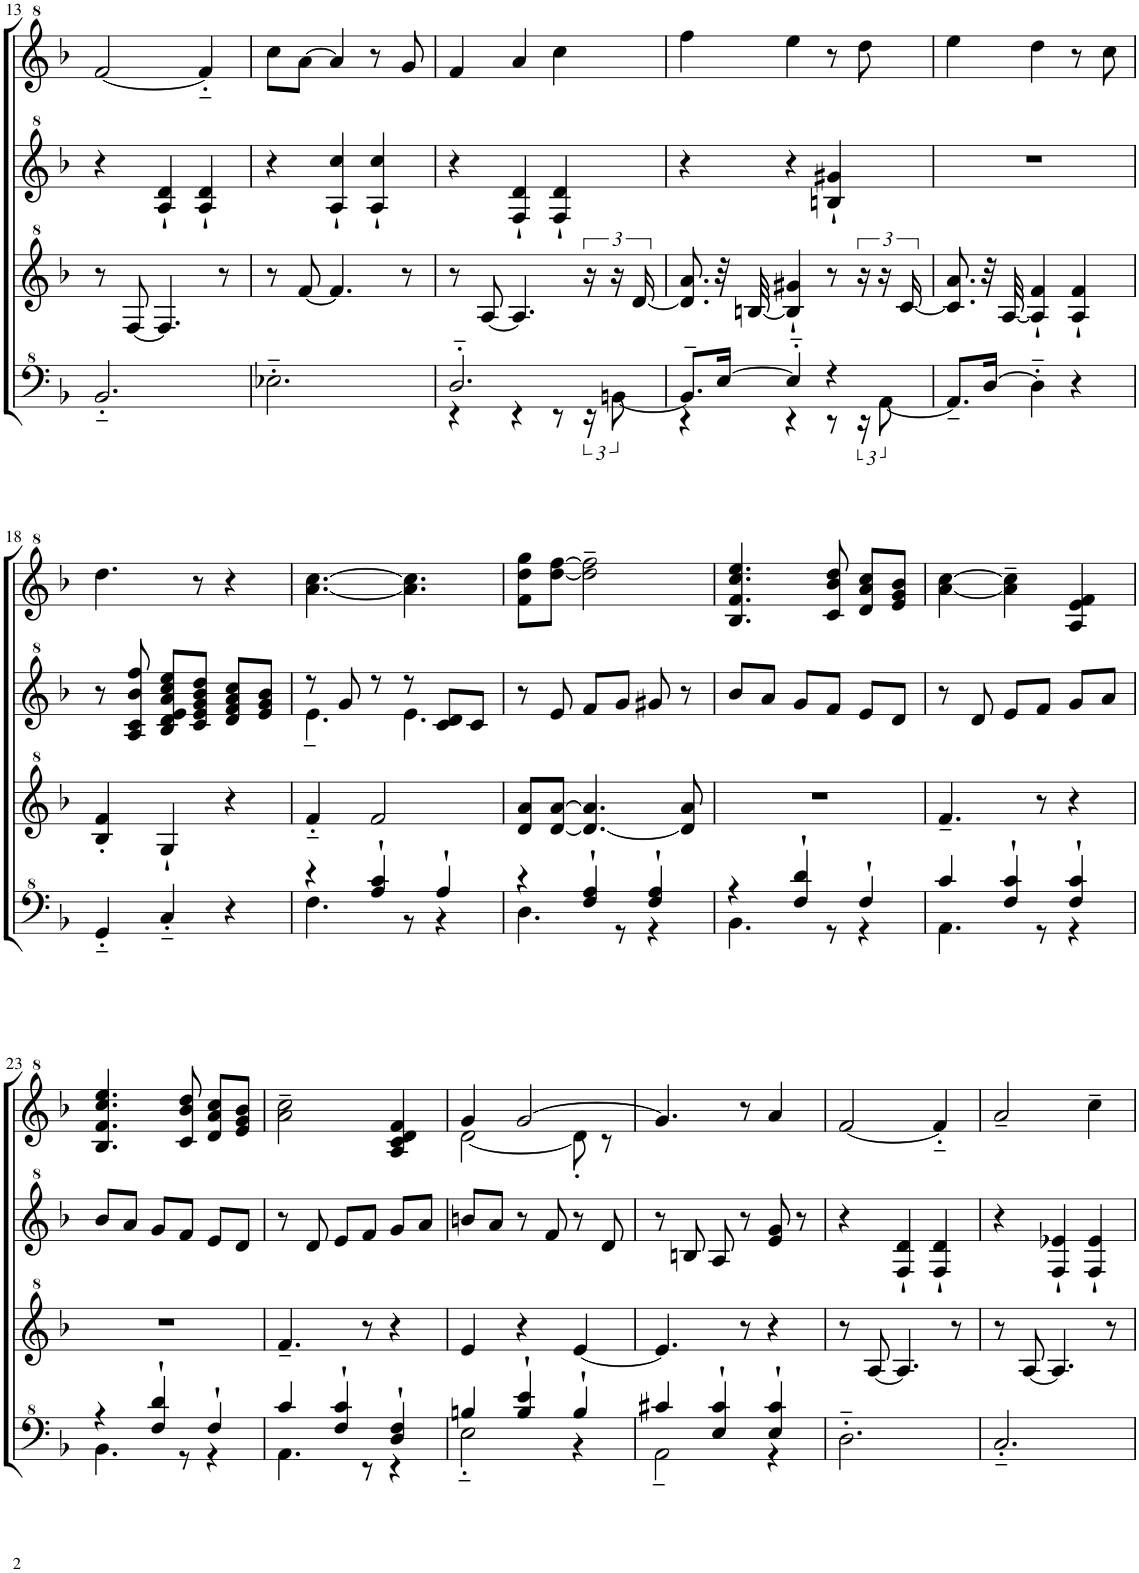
**kern	**kern	**kern	**kern
*part1	*part1	*part1	*part1
*staff4	*staff3	*staff2	*staff1
*I"Model III	*	*	*
!!LO:PB:g=z
*clefF^4	*clefG^2	*clefG^2	*clefG^2
*k[b-]	*k[b-]	*k[b-]	*k[b-]
*M3/4	*M3/4	*M3/4	*M3/4
=13	=13	=13	=13
2.B-'~/	8r	4r	[2ff/
.	[8f/	.	.
.	4.f/]	4a/` 4dd/`	.
.	.	4a/` 4dd/`	4ff'~/]
.	8r	.	.
=14	=14	=14	=14
2.e-X'~\	8r	4r	8ccc\L
.	[8ff/	.	[8aa\J
.	4.ff/]	4a/` 4ccc/`	4aa/]
.	.	4a/` 4ccc/`	8r
.	8r	.	8gg/
=15	=15	=15	=15
*^	*	*	*
2.d'~/	4r	8r	4r	4ff/
.	.	[8a/	.	.
.	4r	4.a/]	4f/` 4dd/`	4aa/
.	8r	.	4f/` 4dd/`	4ccc\
.	24r	24r	.	.
.	[12Bn\	24r	.	.
.	.	[24dd/	.	.
=16	=16	=16	=16	=16
8.B~/L]	4r	8.dd/] 8.aa/	4r	4fff\
[16e/Jk	.	32r	.	.
.	.	[32bn/	.	.
4e'~/]	4r	4b/]` 4gg#X/`	4r	4eee\
4r	8r	8r	4bn/` 4gg#X/`	8r
.	24r	24r	.	8ddd\
.	[12A\	24r	.	.
.	.	[24cc/	.	.
*v	*v	*	*	*
=17	=17	=17	=17
8.A~/L]	8.cc/] 8.aa/	2.r	4eee\
[16d/Jk	32r	.	.
.	[32a/	.	.
4d'~\]	4a/]` 4ff/`	.	4ddd\
4r	4a/` 4ff/`	.	8r
.	.	.	8ccc\
!!LO:LB:g=z
=18	=18	=18	=18
4G'~/	4b-/' 4ff/'	8r	4.ddd\
.	.	8a/ 8cc/ 8bb-/ 8fff/	.
4c'~/	4g`/	8b-/ 8dd/ 8ee/ 8aa/ 8ccc/ 8eee/L	.
.	.	8cc/ 8ee/ 8gg/ 8bb-/ 8ddd/J	8r
4r	4r	8dd/ 8ff/ 8aa/ 8ccc/L	4r
.	.	8ee/ 8gg/ 8bb-/J	.
=19	=19	=19	=19
*^	*	*^	*
4r	4.f\	4ff'~/	8r	4.ee~\	[4.aa\ [4.ccc\
.	.	.	8gg/	.	.
4a/` 4cc/`	.	2ff/	8r	.	.
.	8r	.	8r	4.ee\	4.aa\] 4.ccc\]
4a`/	4r	.	8cc/ 8dd/L	.	.
.	.	.	8cc/J	.	.
*	*	*	*v	*v	*
=20	=20	=20	=20	=20
4r	4.d\	8dd/ 8aa/L	8r	8ff\ 8ddd\ 8ggg\L
.	.	[8dd/ [8aa/J	8ee/	[8ddd\ [8fff\J
4f/` 4a/`	.	4.dd/_ 4.aa/]	8ff/L	2ddd\]~ 2fff\]~
.	8r	.	8gg/J	.
4f/` 4a/`	4r	.	8gg#X/	.
.	.	8dd/] 8aa/	8r	.
=21	=21	=21	=21	=21
4r	4.B-\	2.r	8bb-/L	4.b-/ 4.ff/ 4.ccc/ 4.eee/
.	.	.	8aa/J	.
4f/` 4dd/`	.	.	8gg/L	.
.	8r	.	8ff/J	8cc/ 8bb-/ 8ddd/
4f`/	4r	.	8ee/L	8dd/ 8aa/ 8ccc/L
.	.	.	8dd/J	8ee/ 8gg/ 8bb-/J
=22	=22	=22	=22	=22
4cc/	4.A\	4.ff~/	8r	[4aa\ [4ccc\
.	.	.	8dd/	.
4f/` 4cc/`	.	.	8ee/L	4aa\]~ 4ccc\]~
.	8r	8r	8ff/J	.
4f/` 4cc/`	4r	4r	8gg/L	4a/ 4ee/ 4ff/
.	.	.	8aa/J	.
!!LO:LB:g=z
=23	=23	=23	=23	=23
4r	4.B-\	2.r	8bb-/L	4.b-/ 4.ff/ 4.ccc/ 4.eee/
.	.	.	8aa/J	.
4f/` 4dd/`	.	.	8gg/L	.
.	8r	.	8ff/J	8cc/ 8bb-/ 8ddd/
4f`/	4r	.	8ee/L	8dd/ 8aa/ 8ccc/L
.	.	.	8dd/J	8ee/ 8gg/ 8bb-/J
=24	=24	=24	=24	=24
4cc/	4.A\	4.ff~/	8r	2aa\~ 2ccc\~
.	.	.	8dd/	.
4f/` 4cc/`	.	.	8ee/L	.
.	8r	8r	8ff/J	.
4d/` 4f/`	4r	4r	8gg/L	4a/ 4cc/ 4dd/ 4ff/
.	.	.	8aa/J	.
=25	=25	=25	=25	=25
*	*	*	*	*^
4bn/	2e'~\	4ee/	8bbn/L	4gg/	[2dd\
.	.	.	8aa/J	.	.
4b/` 4ee/`	.	4r	8r	[2gg/	.
.	.	.	8ff/	.	.
4b`/	4r	[4ee/	8r	.	8dd'\]
.	.	.	8dd/	.	8r
*	*	*	*	*v	*v
=26	=26	=26	=26	=26
4cc#X/	2A~\	4.ee/]	8r	4.gg/]
.	.	.	8bn/	.
4e/` 4cc#/`	.	.	8a/	.
.	.	8r	8r	8r
4e/` 4cc#/`	4r	4r	8ee/ 8gg/	4aa/
.	.	.	8r	.
*v	*v	*	*	*
=27	=27	=27	=27
2.d'~\	8r	4r	[2ff/
.	[8a/	.	.
.	4.a/]	4f/` 4dd/`	.
.	.	4f/` 4dd/`	4ff'~/]
.	8r	.	.
=28	=28	=28	=28
2.c'~/	8r	4r	2aa~/
.	[8a/	.	.
.	4.a/]	4f/` 4ee-X/`	.
.	.	4f/` 4ee-/`	4ccc~\
.	8r	.	.
=	=	=	=
*-	*-	*-	*-
